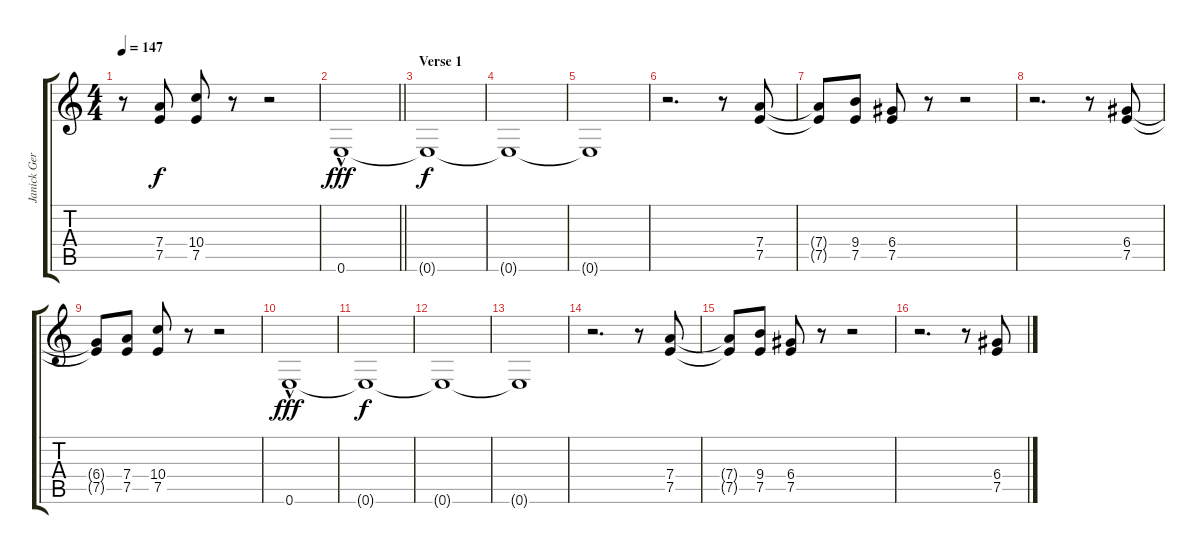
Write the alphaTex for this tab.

\track ("Janick Gers" "Janick Ger") {instrument overdrivenguitar}
\staff {score tabs}
\tuning (E4 B3 G3 D3 A2 E2) {hide}
\ts (4 4)
\tempo 147
\clef g2
\ks c
r.8{dy f} (7.4 7.5).8 (10.4 7.5).8 r.8 r.2 |
\barLineRight lightlight
0.6{hac}.1{dy fff} |
\section ("" "Verse 1")
0.6{t}.1{dy f} |
0.6{t}.1 |
0.6{t}.1 |
r.2{d} r.8 (7.4 7.5).8 |
(7.4{t} 7.5{t}).8 (9.4 7.5).8 (6.4 7.5).8 r.8 r.2 |
r.2{d} r.8 (6.4 7.5).8 |
(6.4{t} 7.5{t}).8 (7.4 7.5).8 (10.4 7.5).8 r.8 r.2 |
0.6{hac}.1{dy fff} |
0.6{t}.1{dy f} |
0.6{t}.1 |
0.6{t}.1 |
r.2{d} r.8 (7.4 7.5).8 |
(7.4{t} 7.5{t}).8 (9.4 7.5).8 (6.4 7.5).8 r.8 r.2 |
r.2{d} r.8 (6.4 7.5).8
